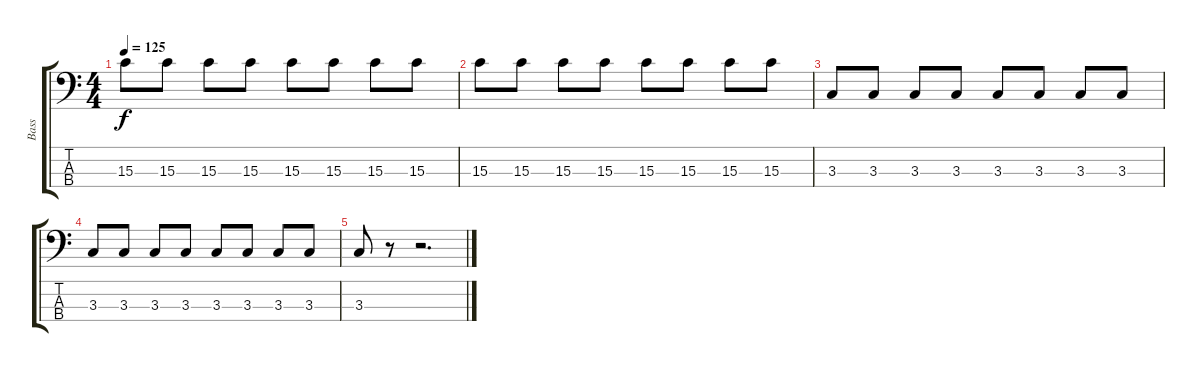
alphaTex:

\track ("Bass" "Bass") {instrument electricbassfinger}
\staff {score tabs}
\tuning (G2 D2 A1 E1) {hide}
\ts (4 4)
\tempo 125
\clef f4
\ks c
15.3.8{dy f} 15.3.8 15.3.8 15.3.8 15.3.8 15.3.8 15.3.8 15.3.8 |
15.3.8 15.3.8 15.3.8 15.3.8 15.3.8 15.3.8 15.3.8 15.3.8 |
3.3.8 3.3.8 3.3.8 3.3.8 3.3.8 3.3.8 3.3.8 3.3.8 |
3.3.8 3.3.8 3.3.8 3.3.8 3.3.8 3.3.8 3.3.8 3.3.8 |
3.3.8 r.8 r.2{d}
